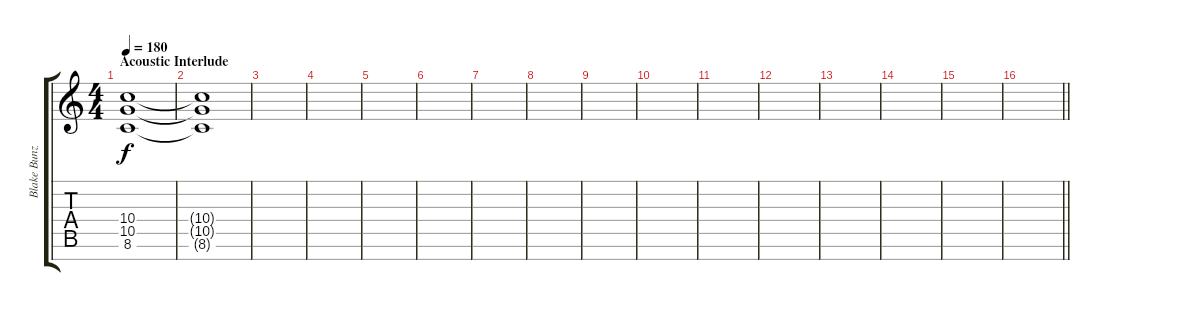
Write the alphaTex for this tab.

\track ("Blake Bunzel (Rhythm Guitar)" "Blake Bunz") {instrument distortionguitar}
\staff {score tabs}
\tuning (E4 B3 G3 D3 A2 E2 B1) {hide}
\ts (4 4)
\section ("" "Acoustic Interlude")
\tempo 180
\clef g2
\ks c
(10.4 10.5 8.6).1{dy f} |
(10.4{t} 10.5{t} 8.6{t}).1 |
|
|
|
|
|
|
|
|
|
|
|
|
|
\barLineRight lightlight
